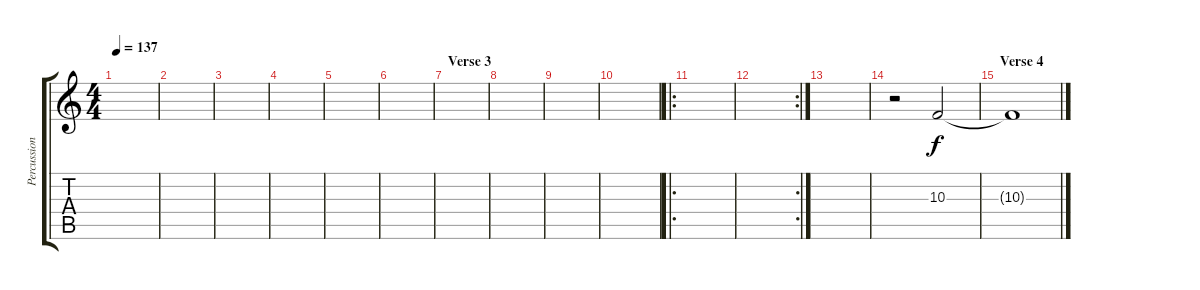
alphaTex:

\track ("Percussion" "Percussion") {instrument reversecymbal}
\staff {score tabs}
\tuning (E4 B3 G3 D3 A2 E2) {hide}
\ts (4 4)
\tempo 137
\clef g2
\ks c
|
|
|
|
|
|
\section ("" "Verse 3")
|
|
|
|
\ro
|
\rc 2
|
|
r.2 10.3.2 |
\section ("" "Verse 4")
10.3{t}.1{dy f}
